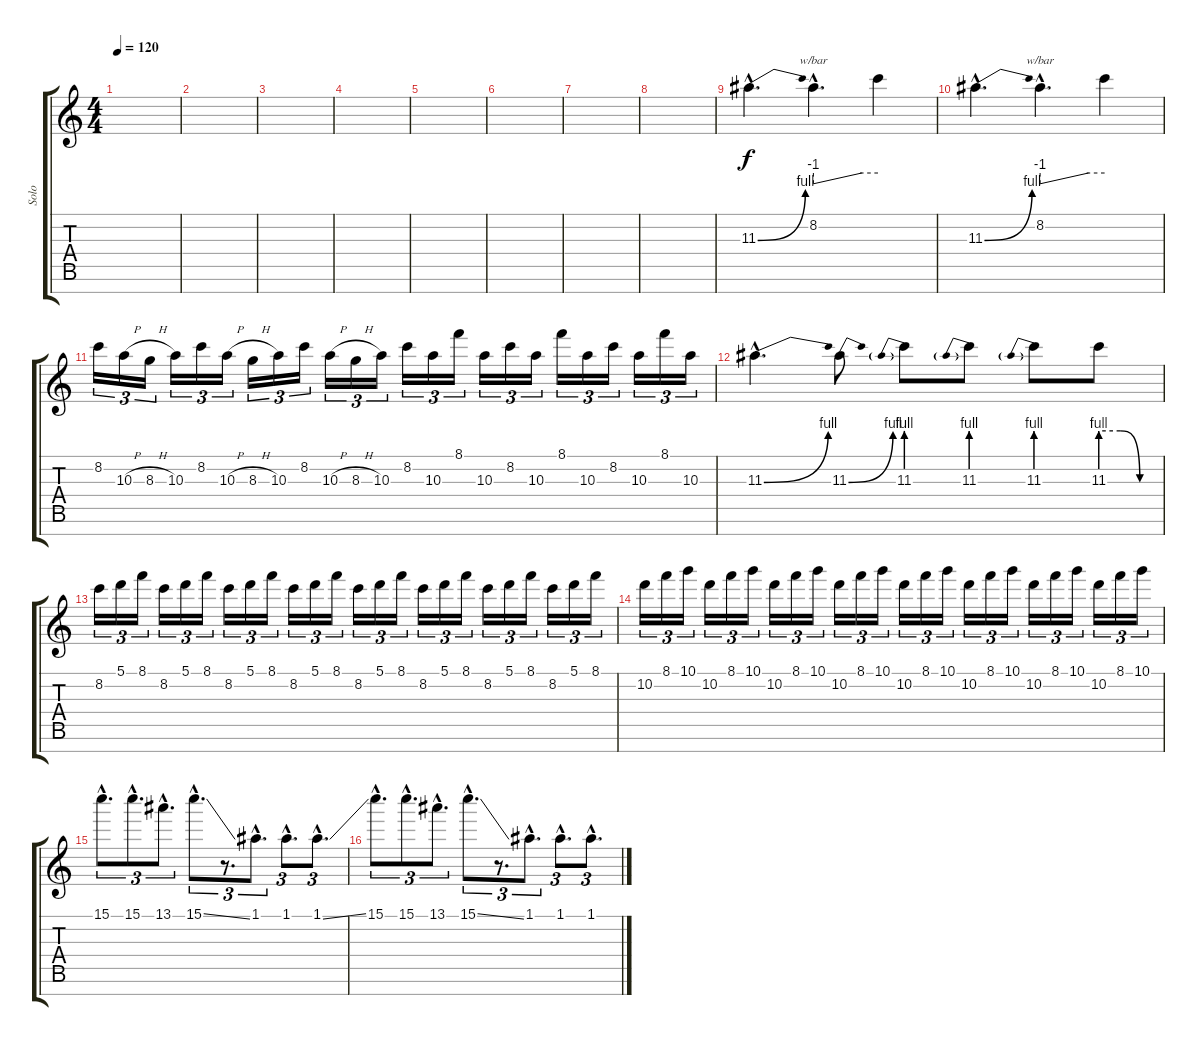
\track ("Solo" "Solo") {instrument distortionguitar}
\staff {score tabs}
\tuning (A4 E4 B3 G3 D3 A2 E2) {hide}
\ts (4 4)
\tempo 120
\clef g2
\ks c
|
|
|
|
|
|
|
|
11.3{be (bend 0 0 60 4) hac}.4{d} 8.2{hac}.4{d tbe (custom default 0 -4 45 0 60 0)} 8.2{t}.4 |
11.3{be (bend 0 0 60 4) hac}.4{d} 8.2{hac}.4{d tbe (custom default 0 -4 45 0 60 0)} 8.2{t}.4 |
8.2.16{tu (3 2)} 10.3{h}.16{tu (3 2)} 8.3{h}.16{tu (3 2)} 10.3.16{tu (3 2)} 8.2.16{tu (3 2)} 10.3{h}.16{tu (3 2)} 8.3{h}.16{tu (3 2)} 10.3.16{tu (3 2)} 8.2.16{tu (3 2)} 10.3{h}.16{tu (3 2)} 8.3{h}.16{tu (3 2)} 10.3.16{tu (3 2)} 8.2.16{tu (3 2)} 10.3.16{tu (3 2)} 8.1.16{tu (3 2)} 10.3.16{tu (3 2)} 8.2.16{tu (3 2)} 10.3.16{tu (3 2)} 8.1.16{tu (3 2)} 10.3.16{tu (3 2)} 8.2.16{tu (3 2)} 10.3.16{tu (3 2)} 8.1.16{tu (3 2)} 10.3.16{tu (3 2)} |
11.3{be (bend 0 0 60 4) hac}.4{d} 11.3{be (bend 0 0 60 4)}.8 11.3{be (prebend 0 4 60 4)}.8 11.3{be (prebend 0 4 60 4)}.8 11.3{be (prebend 0 4 60 4)}.8 11.3{be (custom 0 4 20 4 40 0 60 0)}.8 |
8.2.16{tu (3 2)} 5.1.16{tu (3 2)} 8.1.16{tu (3 2)} 8.2.16{tu (3 2)} 5.1.16{tu (3 2)} 8.1.16{tu (3 2)} 8.2.16{tu (3 2)} 5.1.16{tu (3 2)} 8.1.16{tu (3 2)} 8.2.16{tu (3 2)} 5.1.16{tu (3 2)} 8.1.16{tu (3 2)} 8.2.16{tu (3 2)} 5.1.16{tu (3 2)} 8.1.16{tu (3 2)} 8.2.16{tu (3 2)} 5.1.16{tu (3 2)} 8.1.16{tu (3 2)} 8.2.16{tu (3 2)} 5.1.16{tu (3 2)} 8.1.16{tu (3 2)} 8.2.16{tu (3 2)} 5.1.16{tu (3 2)} 8.1.16{tu (3 2)} |
10.2.16{tu (3 2)} 8.1.16{tu (3 2)} 10.1.16{tu (3 2)} 10.2.16{tu (3 2)} 8.1.16{tu (3 2)} 10.1.16{tu (3 2)} 10.2.16{tu (3 2)} 8.1.16{tu (3 2)} 10.1.16{tu (3 2)} 10.2.16{tu (3 2)} 8.1.16{tu (3 2)} 10.1.16{tu (3 2)} 10.2.16{tu (3 2)} 8.1.16{tu (3 2)} 10.1.16{tu (3 2)} 10.2.16{tu (3 2)} 8.1.16{tu (3 2)} 10.1.16{tu (3 2)} 10.2.16{tu (3 2)} 8.1.16{tu (3 2)} 10.1.16{tu (3 2)} 10.2.16{tu (3 2)} 8.1.16{tu (3 2)} 10.1.16{tu (3 2)} |
15.1{hac}.8{d tu (3 2)} 15.1{hac}.8{d tu (3 2)} 13.1{hac}.8{d tu (3 2)} 15.1{ss hac}.8{d tu (3 2)} r.8{d tu (3 2)} 1.1{hac}.8{d tu (3 2)} 1.1{hac}.8{d tu (3 2)} 1.1{ss hac}.8{d tu (3 2)} |
15.1{hac}.8{d tu (3 2)} 15.1{hac}.8{d tu (3 2)} 13.1{hac}.8{d tu (3 2)} 15.1{ss hac}.8{d tu (3 2)} r.8{d tu (3 2)} 1.1{hac}.8{d tu (3 2)} 1.1{hac}.8{d tu (3 2)} 1.1{ss hac}.8{d tu (3 2)}
